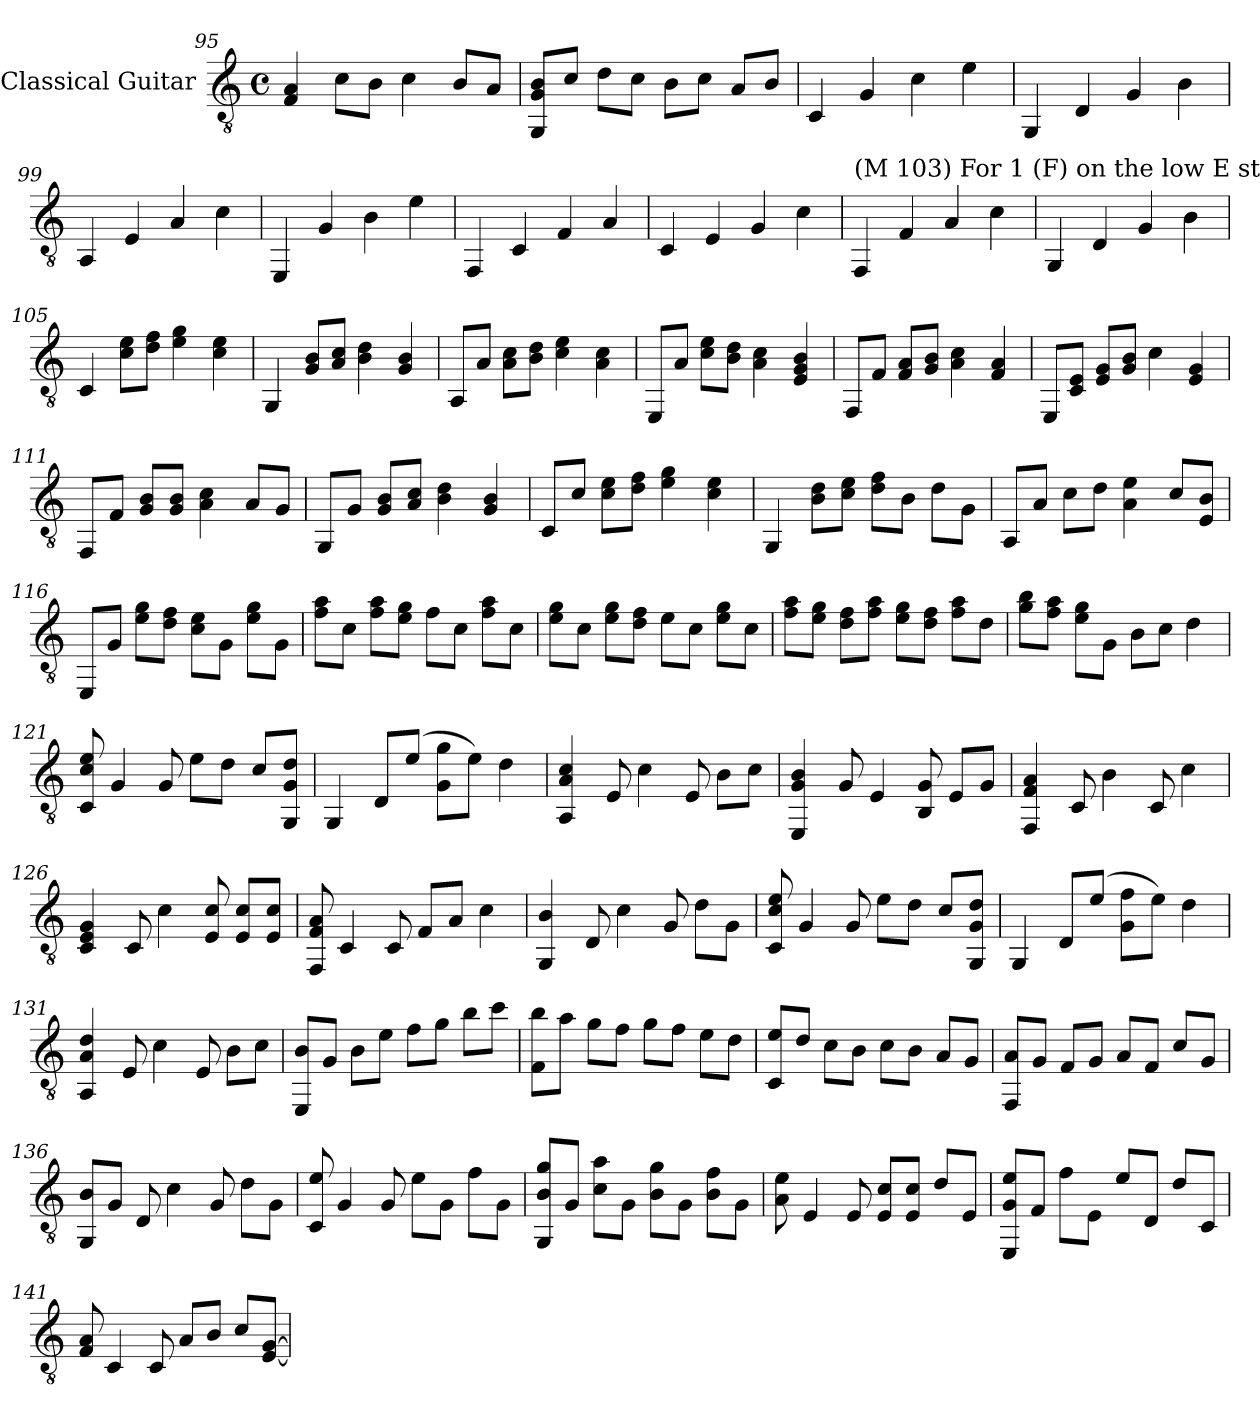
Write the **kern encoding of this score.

**kern
*part1
*staff1
*I"Classical Guitar
*I'Guit.
*clefGv2
*k[]
*M4/4
*met(c)
=95
4F 4A
8cL
8BJ
4c
8BL
8AJ
=96
8GG 8G 8BL
8cJ
8dL
8cJ
8BL
8cJ
8AL
8BJ
=97
4C
4G
4c
4e
=98
4GG
4D
4G
4B
=99
4AA
4E
4A
4c
=100
4EE
4G
4B
4e
=101
4FF
4C
4F
4A
=102
4C
4E
4G
4c
=103
!LO:TX:a:t=(M 103) For 1 (F) on the low E string I use my thumb
4FF
4F
4A
4c
=104
4GG
4D
4G
4B
=105
4C
8e 8cL
8f 8dJ
4g 4e
4e 4c
=106
4GG
8B 8GL
8c 8AJ
4d 4B
4G 4B
=107
8AAL
8AJ
8A 8cL
8d 8BJ
4e 4c
4c 4A
=108
8EEL
8AJ
8e 8cL
8d 8BJ
4c 4A
4B 4G 4E
=109
8FFL
8FJ
8F 8AL
8G 8BJ
4c 4A
4A 4F
=110
8EEL
8C 8EJ
8G 8EL
8G 8BJ
4c
4G 4E
=111
8FFL
8FJ
8G 8BL
8B 8GJ
4c 4A
8AL
8GJ
=112
8GGL
8GJ
8G 8BL
8c 8AJ
4d 4B
4G 4B
=113
8CL
8cJ
8e 8cL
8f 8dJ
4g 4e
4e 4c
=114
4GG
8d 8BL
8e 8cJ
8f 8dL
8BJ
8dL
8GJ
=115
8AAL
8AJ
8cL
8dJ
4e 4A
8cL
8B 8EJ
=116
8EEL
8GJ
8g 8eL
8f 8dJ
8e 8cL
8GJ
8g 8eL
8GJ
=117
8a 8fL
8cJ
8a 8fL
8g 8eJ
8fL
8cJ
8a 8fL
8cJ
=118
8g 8eL
8cJ
8g 8eL
8f 8dJ
8eL
8cJ
8g 8eL
8cJ
=119
8a 8fL
8g 8eJ
8d 8fL
8a 8fJ
8g 8eL
8d 8fJ
8a 8fL
8dJ
=120
8b 8gL
8a 8fJ
8g 8eL
8GJ
8BL
8cJ
4d
=121
8c 8C 8e
4G
8G
8eL
8dJ
8cL
8d 8GG 8GJ
=122
4GG
8DL
(8eJ
8G 8gL
8eJ)
4d
=123
4AA 4A 4c
8E
4c
8E
8BL
8cJ
=124
4G 4EE 4B
8G
4E
8BB 8G
8EL
8GJ
=125
4F 4FF 4A
8C
4B
8C
4c
=126
4C 4E 4G
8C
4c
8c 8E
8c 8EL
8c 8EJ
=127
8F 8FF 8A
4C
8C
8FL
8AJ
4c
=128
4GG 4B
8D
4c
8G
8dL
8GJ
=129
8c 8C 8e
4G
8G
8eL
8dJ
8cL
8d 8GG 8GJ
=130
4GG
8DL
(8eJ
8G 8fL
8eJ)
4d
=131
4AA 4A 4d
8E
4c
8E
8BL
8cJ
=132
8EE 8BL
8GJ
8BL
8eJ
8fL
8gJ
8bL
8ccJ
=133
8b 8FL
8aJ
8gL
8fJ
8gL
8fJ
8eL
8dJ
=134
8e 8CL
8dJ
8cL
8BJ
8cL
8BJ
8AL
8GJ
=135
8A 8FFL
8GJ
8FL
8GJ
8AL
8FJ
8cL
8GJ
=136
8B 8GGL
8GJ
8D
4c
8G
8dL
8GJ
=137
8e 8C
4G
8G
8eL
8GJ
8fL
8GJ
=138
8g 8B 8GGL
8GJ
8a 8cL
8GJ
8g 8BL
8GJ
8f 8BL
8GJ
=139
8e 8A
4E
8E
8E 8cL
8E 8cJ
8dL
8EJ
=140
8e 8EE 8GL
8FJ
8fL
8EJ
8eL
8DJ
8dL
8CJ
=141
8A 8F
4C
8C
8AL
8BJ
8cL
[8G [8EJ
=
*-
